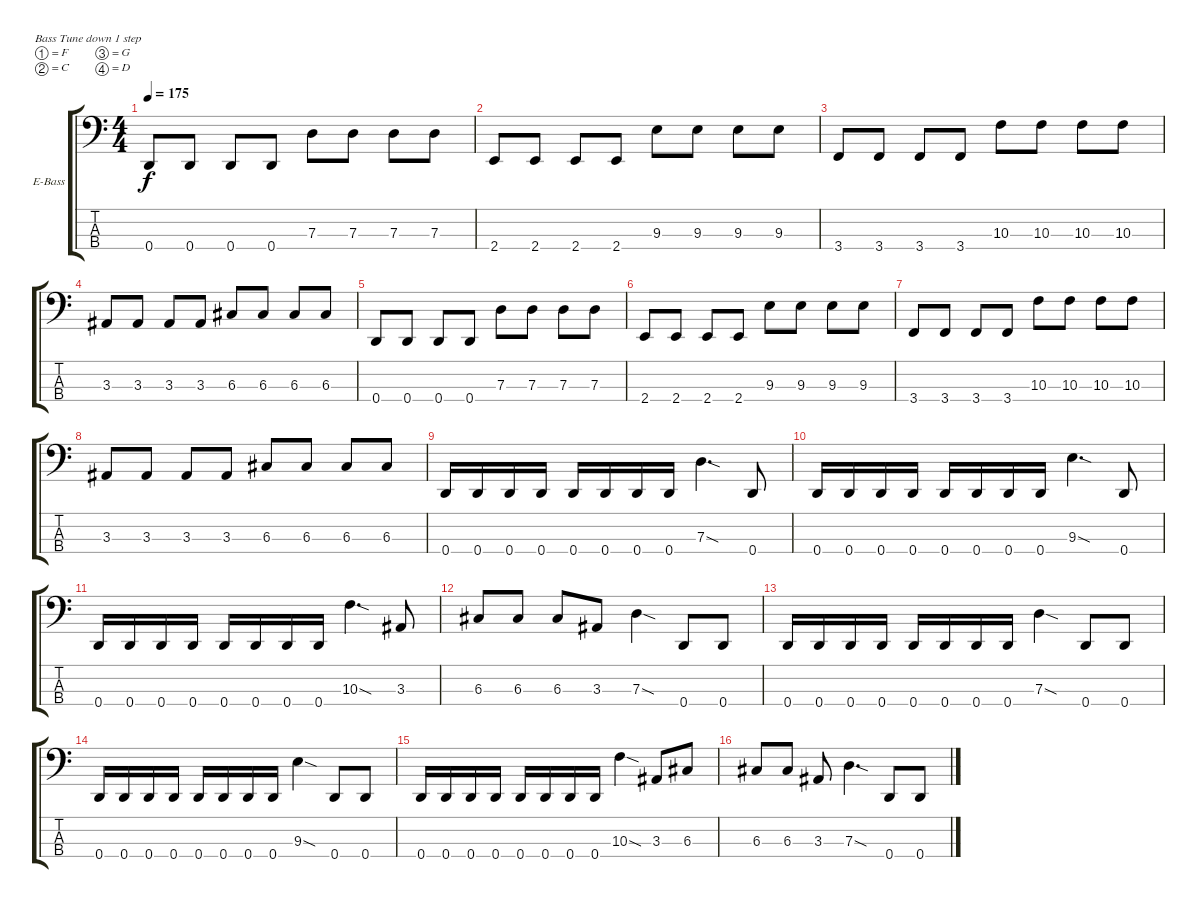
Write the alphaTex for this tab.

\bracketExtendMode groupsimilarinstruments
\firstSystemTrackNameOrientation horizontal
\otherSystemsTrackNameOrientation horizontal
\track ("Bass" "E-Bass") {instrument electricbasspick}
\staff {score tabs}
\tuning (F2 C2 G1 D1)
\ts (4 4)
\tempo 175
\clef f4
\ks c
0.4.8{dy f} 0.4.8 0.4.8 0.4.8 7.3.8 7.3.8 7.3.8 7.3.8 |
2.4.8 2.4.8 2.4.8 2.4.8 9.3.8 9.3.8 9.3.8 9.3.8 |
3.4.8 3.4.8 3.4.8 3.4.8 10.3.8 10.3.8 10.3.8 10.3.8 |
3.3.8 3.3.8 3.3.8 3.3.8 6.3.8 6.3.8 6.3.8 6.3.8 |
0.4.8 0.4.8 0.4.8 0.4.8 7.3.8 7.3.8 7.3.8 7.3.8 |
2.4.8 2.4.8 2.4.8 2.4.8 9.3.8 9.3.8 9.3.8 9.3.8 |
3.4.8 3.4.8 3.4.8 3.4.8 10.3.8 10.3.8 10.3.8 10.3.8 |
3.3.8 3.3.8 3.3.8 3.3.8 6.3.8 6.3.8 6.3.8 6.3.8 |
0.4.16 0.4.16 0.4.16 0.4.16 0.4.16 0.4.16 0.4.16 0.4.16 7.3{sod}.4{d} 0.4.8 |
0.4.16 0.4.16 0.4.16 0.4.16 0.4.16 0.4.16 0.4.16 0.4.16 9.3{sod}.4{d} 0.4.8 |
0.4.16 0.4.16 0.4.16 0.4.16 0.4.16 0.4.16 0.4.16 0.4.16 10.3{sod}.4{d} 3.3.8 |
6.3.8 6.3.8 6.3.8 3.3.8 7.3{sod}.4 0.4.8 0.4.8 |
0.4.16 0.4.16 0.4.16 0.4.16 0.4.16 0.4.16 0.4.16 0.4.16 7.3{sod}.4 0.4.8 0.4.8 |
0.4.16 0.4.16 0.4.16 0.4.16 0.4.16 0.4.16 0.4.16 0.4.16 9.3{sod}.4 0.4.8 0.4.8 |
0.4.16 0.4.16 0.4.16 0.4.16 0.4.16 0.4.16 0.4.16 0.4.16 10.3{sod}.4 3.3.8 6.3.8 |
6.3.8 6.3.8 3.3.8 7.3{sod}.4{d} 0.4.8 0.4.8
